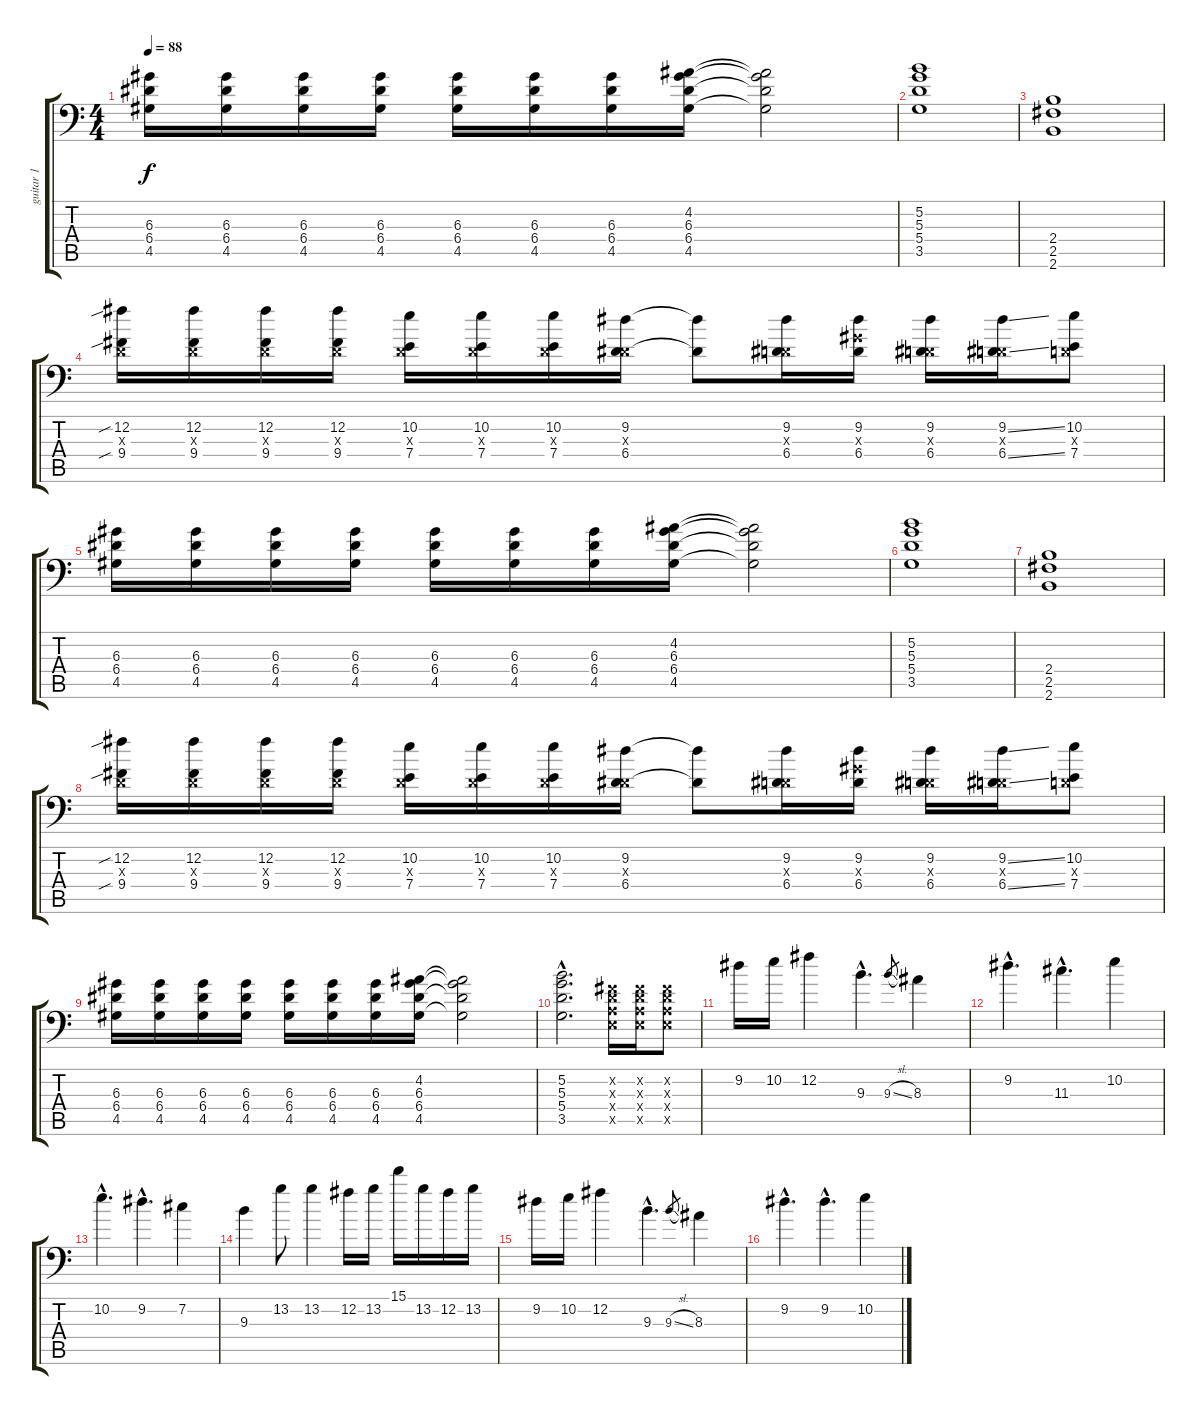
\track ("guitar 1" "guitar 1") {instrument overdrivenguitar}
\staff {score tabs}
\tuning (B3 Gb3 D3 A2 E2 A1) {hide}
\ts (4 4)
\tempo 88
\clef f4
\ks c
(6.3 6.4 4.5).16{dy f} (6.3 6.4 4.5).16 (6.3 6.4 4.5).16 (6.3 6.4 4.5).16 (6.3 6.4 4.5).16 (6.3 6.4 4.5).16 (6.3 6.4 4.5).16 (4.2 6.3 6.4 4.5).16 (4.2{t} 6.3{t} 6.4{t} 4.5{t}).2 |
(5.2 5.3 5.4 3.5).1 |
(2.4 2.5 2.6).1 |
(12.2{sib} 0.3{x} 9.4{sib}).16 (12.2 0.3{x} 9.4).16 (12.2 0.3{x} 9.4).16 (12.2 0.3{x} 9.4).16 (10.2 0.3{x} 7.4).16 (10.2 0.3{x} 7.4).16 (10.2 0.3{x} 7.4).16 (9.2 0.3{x} 6.4).16 (9.2{t} 6.4{t}).8 (9.2 0.3{x} 6.4).16 (9.2 6.3{x} 6.4).16 (9.2 0.3{x} 6.4).16 (9.2{ss} 0.3{x} 6.4{ss}).16 (10.2 0.3{x} 7.4).8 |
(6.3 6.4 4.5).16 (6.3 6.4 4.5).16 (6.3 6.4 4.5).16 (6.3 6.4 4.5).16 (6.3 6.4 4.5).16 (6.3 6.4 4.5).16 (6.3 6.4 4.5).16 (4.2 6.3 6.4 4.5).16 (4.2{t} 6.3{t} 6.4{t} 4.5{t}).2 |
(5.2 5.3 5.4 3.5).1 |
(2.4 2.5 2.6).1 |
(12.2{sib} 0.3{x} 9.4{sib}).16 (12.2 0.3{x} 9.4).16 (12.2 0.3{x} 9.4).16 (12.2 0.3{x} 9.4).16 (10.2 0.3{x} 7.4).16 (10.2 0.3{x} 7.4).16 (10.2 0.3{x} 7.4).16 (9.2 0.3{x} 6.4).16 (9.2{t} 6.4{t}).8 (9.2 0.3{x} 6.4).16 (9.2 6.3{x} 6.4).16 (9.2 0.3{x} 6.4).16 (9.2{ss} 0.3{x} 6.4{ss}).16 (10.2 0.3{x} 7.4).8 |
(6.3 6.4 4.5).16 (6.3 6.4 4.5).16 (6.3 6.4 4.5).16 (6.3 6.4 4.5).16 (6.3 6.4 4.5).16 (6.3 6.4 4.5).16 (6.3 6.4 4.5).16 (4.2 6.3 6.4 4.5).16 (4.2{t} 6.3{t} 6.4{t} 4.5{t}).2 |
(5.2{hac} 5.3{hac} 5.4{hac} 3.5{hac}).2{d} (0.2{x} 0.3{x} 0.4{x} 0.5{x}).16 (0.2{x} 0.3{x} 0.4{x} 0.5{x}).16 (0.2{x} 0.3{x} 0.4{x} 0.5{x}).8 |
9.2.16 10.2.16 12.2.4 9.3{hac}.4{d} 9.3{sl}.8{gr} 8.3.4 |
9.2{hac}.4{d} 11.3{hac}.4{d} 10.2.4 |
10.2{hac}.4{d} 9.2{hac}.4{d} 7.2.4 |
9.3.4 13.2.8 13.2.4 12.2.16 13.2.16 15.1.16 13.2.16 12.2.16 13.2.16 |
9.2.16 10.2.16 12.2.4 9.3{hac}.4{d} 9.3{sl}.8{gr} 8.3.4 |
9.2{hac}.4{d} 9.2{hac}.4{d} 10.2.4
